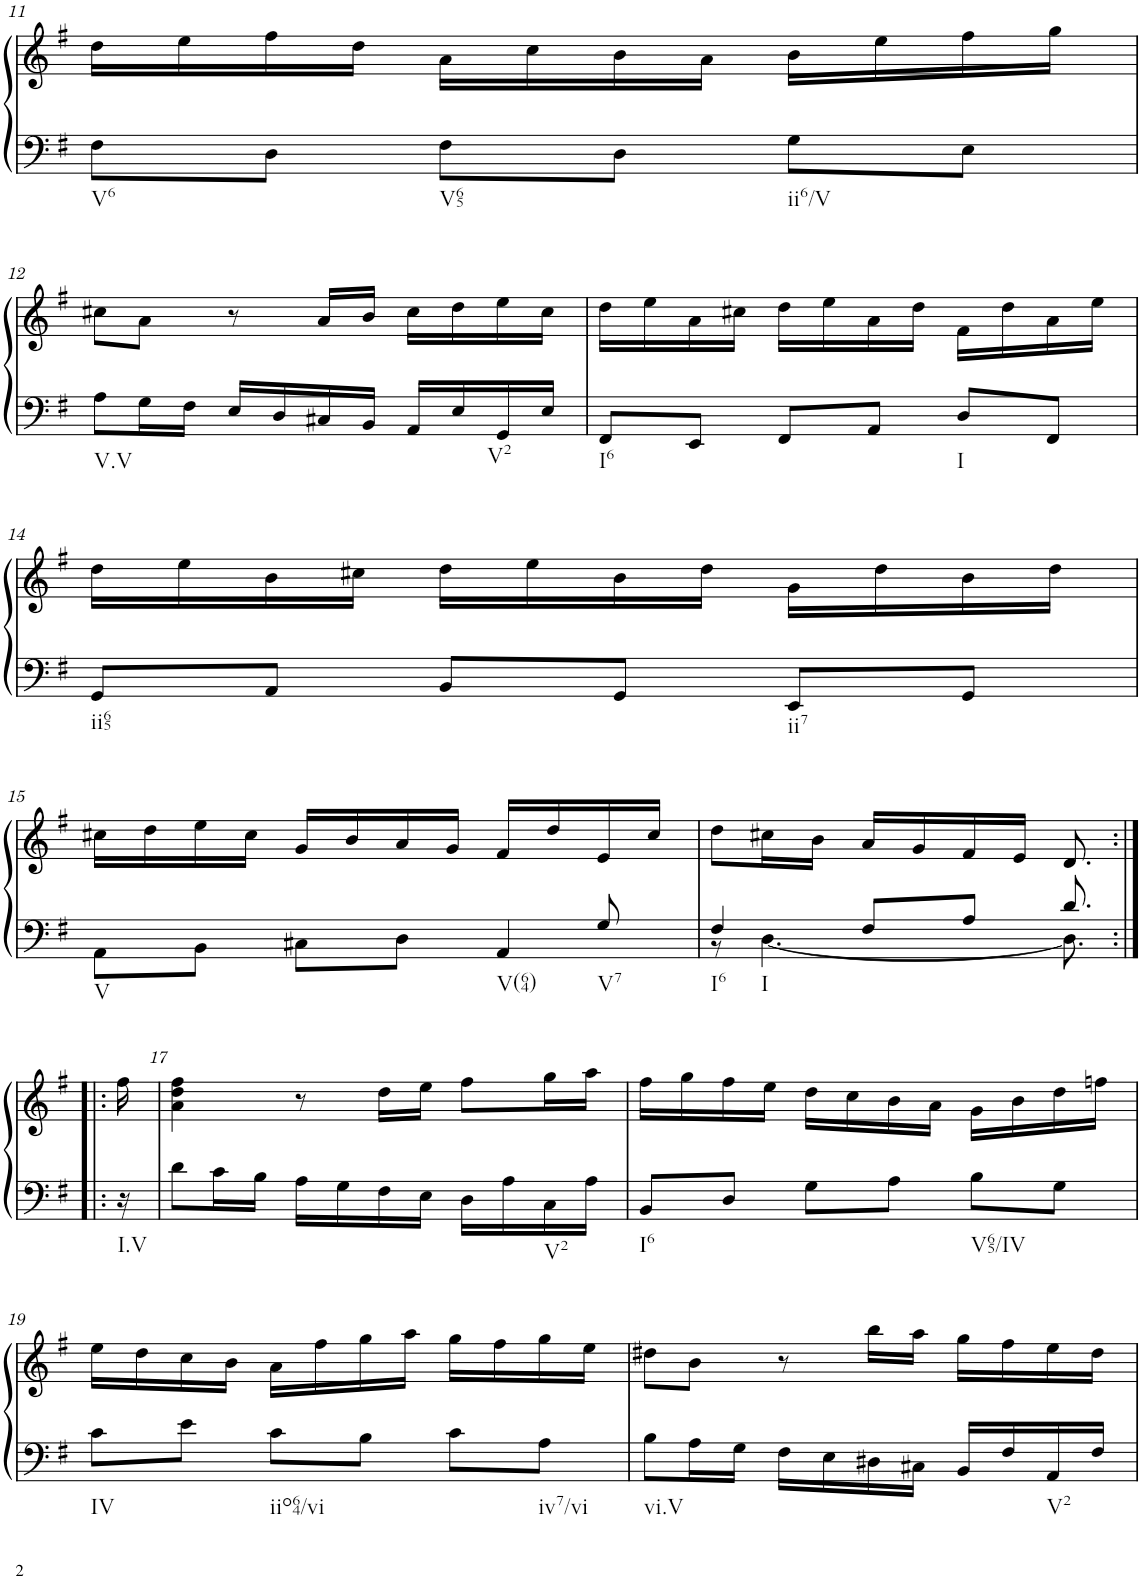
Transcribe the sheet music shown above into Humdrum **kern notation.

**kern	**kern
*part1	*part1
*staff2	*staff1
*I"Klavier linke Hand	*
!!LO:PB:g=z
*clefF4	*clefG2
*k[f#]	*k[f#]
*M3/4	*M3/4
=11	=11
!LO:TX:b:t=V6	!
8F#\L	16dd\LL
.	16ee\
8D\J	16ff#\
.	16dd\JJ
!LO:TX:b:t=V65	!
8F#\L	16a\LL
.	16cc\
8D\J	16b\
.	16a\JJ
!LO:TX:b:t=ii6/V	!
8G\L	16b\LL
.	16ee\
8E\J	16ff#\
.	16gg\JJ
!!LO:LB:g=z
=12	=12
!LO:TX:b:t=V.V	!
8A\L	8cc#X\L
16G\L	8a\J
16F#\JJ	.
16E/LL	8r
16D/	.
16C#X/	16a/LL
16BB/JJ	16b/JJ
16AA/LL	16cc#\LL
16E/	16dd\
!LO:TX:b:t=V2	!
16GG/	16ee\
16E/JJ	16cc#\JJ
=13	=13
!LO:TX:b:t=I6	!
8FF#/L	16dd\LL
.	16ee\
8EE/J	16a\
.	16cc#X\JJ
8FF#/L	16dd\LL
.	16ee\
8AA/J	16a\
.	16dd\JJ
!LO:TX:b:t=I	!
8D/L	16f#\LL
.	16dd\
8FF#/J	16a\
.	16ee\JJ
!!LO:LB:g=z
=14	=14
!LO:TX:b:t=ii65	!
8GG/L	16dd\LL
.	16ee\
8AA/J	16b\
.	16cc#X\JJ
8BB/L	16dd\LL
.	16ee\
8GG/J	16b\
.	16dd\JJ
!LO:TX:b:t=ii7	!
8EE/L	16g\LL
.	16dd\
8GG/J	16b\
.	16dd\JJ
!!LO:LB:g=z
=15	=15
*^	*
!LO:TX:b:t=V	!	!
2ryy	8AA\L	16cc#X\LL
.	.	16dd\
.	8BB\J	16ee\
.	.	16cc#\JJ
.	8C#X\L	16g/LL
.	.	16b/
.	8D\J	16a/
.	.	16g/JJ
!LO:TX:b:t=V(64)	!	!
8ryy	4AA/	16f#/LL
.	.	16dd/
!LO:TX:b:t=V7	!	!
8G/	.	16e/
.	.	16cc#/JJ
=16	=16	=16
!LO:TX:b:t=I6	!	!
!LO:TX:b:t=I	!	!
4F#/	8r	8dd\L
.	[4.D\	16cc#X\L
.	.	16b\JJ
8F#/L	.	16a/LL
.	.	16g/
8A/J	.	16f#/
.	.	16e/JJ
8.d/	8.D\]	8.d/
!!LO:LB:g=z
=16X1:|!|:	=16X1:|!|:	=16X1:|!|:
!LO:TX:b:t=I.V	!	!
*v	*v	*
16r	16ff#\
=17	=17
8d\L	4a\ 4dd\ 4ff#\
16c\L	.
16B\JJ	.
16A\LL	8r
16G\	.
16F#\	16dd\LL
16E\JJ	16ee\JJ
16D\LL	8ff#\L
16A\	.
!LO:TX:b:t=V2	!
16C\	16gg\L
16A\JJ	16aa\JJ
=18	=18
!LO:TX:b:t=I6	!
8BB/L	16ff#\LL
.	16gg\
8D/J	16ff#\
.	16ee\JJ
8G\L	16dd\LL
.	16cc\
8A\J	16b\
.	16a\JJ
!LO:TX:b:t=V65/IV	!
8B\L	16g\LL
.	16b\
8G\J	16dd\
.	16ffn\JJ
!!LO:LB:g=z
=19	=19
!LO:TX:b:t=IV	!
8c\L	16ee\LL
.	16dd\
8e\J	16cc\
.	16b\JJ
!LO:TX:b:t=iio64/vi	!
8c\L	16a\LL
.	16ff#\
8B\J	16gg\
.	16aa\JJ
8c\L	16gg\LL
.	16ff#\
!LO:TX:b:t=iv7/vi	!
8A\J	16gg\
.	16ee\JJ
=20	=20
!LO:TX:b:t=vi.V	!
8B\L	8dd#X\L
16A\L	8b\J
16G\JJ	.
16F#\LL	8r
16E\	.
16D#X\	16bb\LL
16C#X\JJ	16aa\JJ
16BB/LL	16gg\LL
16F#/	16ff#\
!LO:TX:b:t=V2	!
16AA/	16ee\
16F#/JJ	16dd#\JJ
=	=
*-	*-
